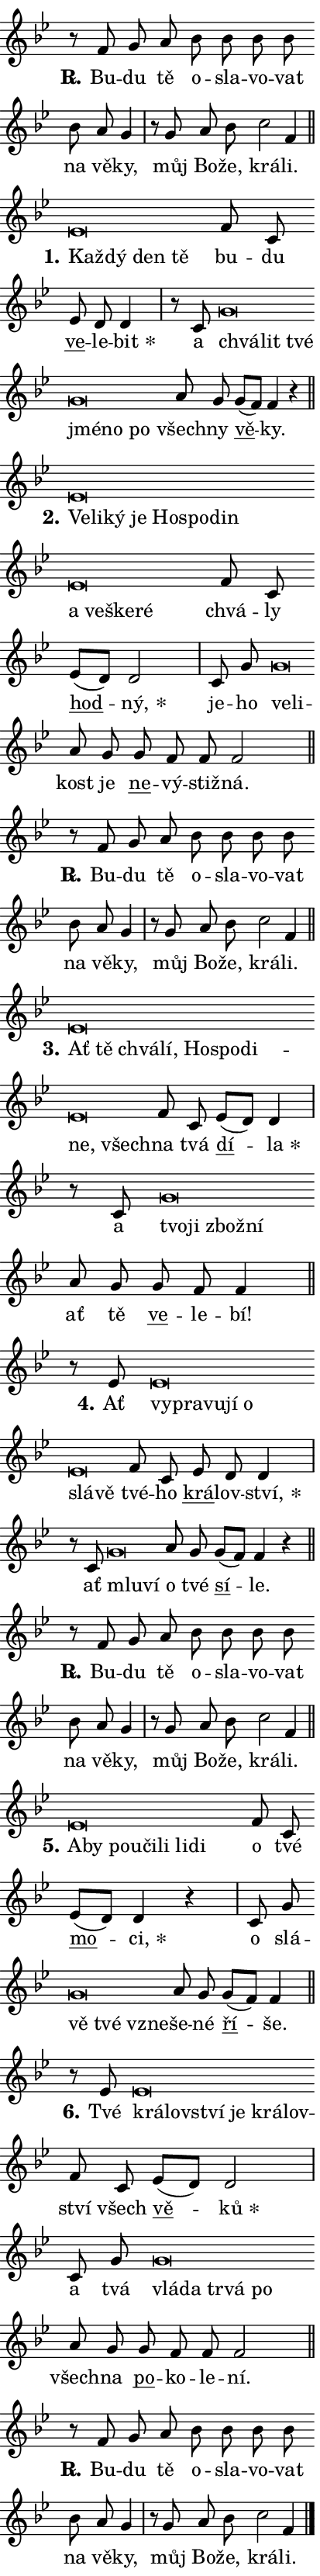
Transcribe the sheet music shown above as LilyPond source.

\version "2.24.0"
\header { tagline = "" }
\paper {
  indent = 0\cm
  top-margin = 0\cm
  right-margin = 0.13\cm % to fit lyric hyphens
  bottom-margin = 0\cm
  left-margin = 0\cm
  paper-width = 7\cm
  page-breaking = #ly:one-page-breaking
  system-system-spacing.basic-distance = #11
  score-system-spacing.basic-distance = #11
  ragged-last = ##f
}


%% Author: Thomas Morley
%% https://lists.gnu.org/archive/html/lilypond-user/2020-05/msg00002.html
#(define (line-position grob)
"Returns position of @var[grob} in current system:
   @code{'start}, if at first time-step
   @code{'end}, if at last time-step
   @code{'middle} otherwise
"
  (let* ((col (ly:item-get-column grob))
         (ln (ly:grob-object col 'left-neighbor))
         (rn (ly:grob-object col 'right-neighbor))
         (col-to-check-left (if (ly:grob? ln) ln col))
         (col-to-check-right (if (ly:grob? rn) rn col))
         (break-dir-left
           (and
             (ly:grob-property col-to-check-left 'non-musical #f)
             (ly:item-break-dir col-to-check-left)))
         (break-dir-right
           (and
             (ly:grob-property col-to-check-right 'non-musical #f)
             (ly:item-break-dir col-to-check-right))))
        (cond ((eqv? 1 break-dir-left) 'start)
              ((eqv? -1 break-dir-right) 'end)
              (else 'middle))))

#(define (tranparent-at-line-position vctor)
  (lambda (grob)
  "Relying on @code{line-position} select the relevant enry from @var{vctor}.
Used to determine transparency,"
    (case (line-position grob)
      ((end) (not (vector-ref vctor 0)))
      ((middle) (not (vector-ref vctor 1)))
      ((start) (not (vector-ref vctor 2))))))

noteHeadBreakVisibility =
#(define-music-function (break-visibility)(vector?)
"Makes @code{NoteHead}s transparent relying on @var{break-visibility}"
#{
  \override NoteHead.transparent =
    #(tranparent-at-line-position break-visibility)
#})

#(define delete-ledgers-for-transparent-note-heads
  (lambda (grob)
    "Reads whether a @code{NoteHead} is transparent.
If so this @code{NoteHead} is removed from @code{'note-heads} from
@var{grob}, which is supposed to be @code{LedgerLineSpanner}.
As a result ledgers are not printed for this @code{NoteHead}"
    (let* ((nhds-array (ly:grob-object grob 'note-heads))
           (nhds-list
             (if (ly:grob-array? nhds-array)
                 (ly:grob-array->list nhds-array)
                 '()))
           ;; Relies on the transparent-property being done before
           ;; Staff.LedgerLineSpanner.after-line-breaking is executed.
           ;; This is fragile ...
           (to-keep
             (remove
               (lambda (nhd)
                 (ly:grob-property nhd 'transparent #f))
               nhds-list)))
      ;; TODO find a better method to iterate over grob-arrays, similiar
      ;; to filter/remove etc for lists
      ;; For now rebuilt from scratch
      (set! (ly:grob-object grob 'note-heads)  '())
      (for-each
        (lambda (nhd)
          (ly:pointer-group-interface::add-grob grob 'note-heads nhd))
        to-keep))))

squashNotes = {
  \override NoteHead.X-extent = #'(-0.2 . 0.2)
  \override NoteHead.Y-extent = #'(-0.75 . 0)
  \override NoteHead.stencil =
    #(lambda (grob)
       (let ((pos (ly:grob-property grob 'staff-position)))
         (begin
           (if (< pos -7) (display "ERROR: Lower brevis then expected\n") (display ""))
           (if (<= pos -6) ly:text-interface::print ly:note-head::print))))
}
unSquashNotes = {
  \revert NoteHead.X-extent
  \revert NoteHead.Y-extent
  \revert NoteHead.stencil
}

hideNotes = \noteHeadBreakVisibility #begin-of-line-visible
unHideNotes = \noteHeadBreakVisibility #all-visible

% work-around for resetting accidentals
% https://lilypond.org/doc/v2.23/Documentation/notation/displaying-rhythms#unmetered-music
cadenzaMeasure = {
  \cadenzaOff
  \partial 1024 s1024
  \cadenzaOn
}

#(define-markup-command (accent layout props text) (markup?)
  "Underline accented syllable"
  (interpret-markup layout props
    #{\markup \override #'(offset . 4.3) \underline { #text }#}))

responsum = \markup \concat {
  "R" \hspace #-1.05 \path #0.1 #'((moveto 0 0.07) (lineto 0.9 0.8)) \hspace #0.05 "."
}

spaceSize = #0.6828661417322834 % exact space size for TeX Gyre Schola

\layout {
  \context {
    \Staff
    \remove "Time_signature_engraver"
    \override LedgerLineSpanner.after-line-breaking = #delete-ledgers-for-transparent-note-heads
  }
  \context {
    \Lyrics {
      \override LyricSpace.minimum-distance = \spaceSize
      \override LyricText.font-name = #"TeX Gyre Schola"
      \override LyricText.font-size = 1
      \override StanzaNumber.font-name = #"TeX Gyre Schola Bold"
      \override StanzaNumber.font-size = 1
    }
  }
  \context {
    \Score 
    \override NoteHead.text =
      #(lambda (grob) 
        (let ((pos (ly:grob-property grob 'staff-position)))
          #{\markup {
            \combine
              \halign #-0.55 \raise #(if (= pos -6) 0 0.5) \override #'(thickness . 2) \draw-line #'(3.2 . 0)
              \musicglyph "noteheads.sM1"
          }#}))
  }
}

% magnetic-lyrics.ily
%
%   written by
%     Jean Abou Samra <jean@abou-samra.fr>
%     Werner Lemberg <wl@gnu.org>
%
%   adapted by
%     Jiri Hon <jiri.hon@gmail.com>
%
% Version 2022-Apr-15

% https://www.mail-archive.com/lilypond-user@gnu.org/msg149350.html

#(define (Left_hyphen_pointer_engraver context)
   "Collect syllable-hyphen-syllable occurrences in lyrics and store
them in properties.  This engraver only looks to the left.  For
example, if the lyrics input is @code{foo -- bar}, it does the
following.

@itemize @bullet
@item
Set the @code{text} property of the @code{LyricHyphen} grob between
@q{foo} and @q{bar} to @code{foo}.

@item
Set the @code{left-hyphen} property of the @code{LyricText} grob with
text @q{foo} to the @code{LyricHyphen} grob between @q{foo} and
@q{bar}.
@end itemize

Use this auxiliary engraver in combination with the
@code{lyric-@/text::@/apply-@/magnetic-@/offset!} hook."
   (let ((hyphen #f)
         (text #f))
     (make-engraver
      (acknowledgers
       ((lyric-syllable-interface engraver grob source-engraver)
        (set! text grob)))
      (end-acknowledgers
       ((lyric-hyphen-interface engraver grob source-engraver)
        ;(when (not (grob::has-interface grob 'lyric-space-interface))
          (set! hyphen grob)));)
      ((stop-translation-timestep engraver)
       (when (and text hyphen)
         (ly:grob-set-object! text 'left-hyphen hyphen))
       (set! text #f)
       (set! hyphen #f)))))

#(define (lyric-text::apply-magnetic-offset! grob)
   "If the space between two syllables is less than the value in
property @code{LyricText@/.details@/.squash-threshold}, move the right
syllable to the left so that it gets concatenated with the left
syllable.

Use this function as a hook for
@code{LyricText@/.after-@/line-@/breaking} if the
@code{Left_@/hyphen_@/pointer_@/engraver} is active."
   (let ((hyphen (ly:grob-object grob 'left-hyphen #f)))
     (when hyphen
       (let ((left-text (ly:spanner-bound hyphen LEFT)))
         (when (grob::has-interface left-text 'lyric-syllable-interface)
           (let* ((common (ly:grob-common-refpoint grob left-text X))
                  (this-x-ext (ly:grob-extent grob common X))
                  (left-x-ext
                   (begin
                     ;; Trigger magnetism for left-text.
                     (ly:grob-property left-text 'after-line-breaking)
                     (ly:grob-extent left-text common X)))
                  ;; `delta` is the gap width between two syllables.
                  (delta (- (interval-start this-x-ext)
                            (interval-end left-x-ext)))
                  (details (ly:grob-property grob 'details))
                  (threshold (assoc-get 'squash-threshold details 0.2)))
             (when (< delta threshold)
               (let* (;; We have to manipulate the input text so that
                      ;; ligatures crossing syllable boundaries are not
                      ;; disabled.  For languages based on the Latin
                      ;; script this is essentially a beautification.
                      ;; However, for non-Western scripts it can be a
                      ;; necessity.
                      (lt (ly:grob-property left-text 'text))
                      (rt (ly:grob-property grob 'text))
                      (is-space (grob::has-interface hyphen 'lyric-space-interface))
                      (space (if is-space " " ""))
                      (extra-delta (if is-space spaceSize 0))
                      ;; Append new syllable.
                      (ltrt-space (if (and (string? lt) (string? rt))
                                (string-append lt space rt)
                                (make-concat-markup (list lt space rt))))
                      ;; Right-align `ltrt` to the right side.
                      (ltrt-space-markup (grob-interpret-markup
                               grob
                               (make-translate-markup
                                (cons (interval-length this-x-ext) 0)
                                (make-right-align-markup ltrt-space)))))
                 (begin
                   ;; Don't print `left-text`.
                   (ly:grob-set-property! left-text 'stencil #f)
                   ;; Set text and stencil (which holds all collected
                   ;; syllables so far) and shift it to the left.
                   (ly:grob-set-property! grob 'text ltrt-space)
                   (ly:grob-set-property! grob 'stencil ltrt-space-markup)
                   (ly:grob-translate-axis! grob (- (- delta extra-delta)) X))))))))))


#(define (lyric-hyphen::displace-bounds-first grob)
   ;; Make very sure this callback isn't triggered too early.
   (let ((left (ly:spanner-bound grob LEFT))
         (right (ly:spanner-bound grob RIGHT)))
     (ly:grob-property left 'after-line-breaking)
     (ly:grob-property right 'after-line-breaking)
     (ly:lyric-hyphen::print grob)))

squashThreshold = #0.4

\layout {
  \context {
    \Lyrics
    \consists #Left_hyphen_pointer_engraver
    \override LyricText.after-line-breaking =
      #lyric-text::apply-magnetic-offset!
    \override LyricHyphen.stencil = #lyric-hyphen::displace-bounds-first
    \override LyricText.details.squash-threshold = \squashThreshold
    \override LyricHyphen.minimum-distance = 0
    \override LyricHyphen.minimum-length = \squashThreshold
  }
}

squashText = \override LyricText.details.squash-threshold = 9999
unSquashText = \override LyricText.details.squash-threshold = \squashThreshold

leftText = \override LyricText.self-alignment-X = #LEFT
unLeftText = \revert LyricText.self-alignment-X

starOffset = #(lambda (grob) 
                (let ((x_offset (ly:self-alignment-interface::aligned-on-x-parent grob)))
                  (if (= x_offset 0) 0 (+ x_offset 1.2))))

star = #(define-music-function (syllable)(string?)
"Append star separator at the end of a syllable"
#{
  \once \override LyricText.X-offset = #starOffset
  \lyricmode { \markup {
    #syllable
    \override #'((font-name . "TeX Gyre Schola Bold")) \hspace #0.2 \lower #0.65 \larger "*"
  } }
#})

starAccent = #(define-music-function (syllable)(string?)
"Append star separator at the end of a syllable and make accent"
#{
  \once \override LyricText.X-offset = #starOffset
  \lyricmode { \markup {
    \accent #syllable
    \override #'((font-name . "TeX Gyre Schola Bold")) \hspace #0.2 \lower #0.65 \larger "*"
  } }
#})

breath = #(define-music-function (syllable)(string?)
"Append breathing indicator at the end of a syllable"
#{
  \lyricmode { \markup { #syllable "+" } }
#})

optionalBreath = #(define-music-function (syllable)(string?)
"Append optional breathing indicator at the end of a syllable"
#{
  \lyricmode { \markup { #syllable "(+)" } }
#})


\score {
    <<
        \new Voice = "melody" { \cadenzaOn \key bes \major \relative { r8 f' g a bes bes bes bes \bar "" bes a g4 \cadenzaMeasure \bar "|" r8 g a bes \bar "" c2 f,4 \cadenzaMeasure \bar "||" \break } }
        \new Lyrics \lyricsto "melody" { \lyricmode { \set stanza = \responsum
Bu -- du tě o -- sla -- vo -- vat na vě -- ky, můj Bo -- že, krá -- li. } }
    >>
    \layout {}
}

\score {
    <<
        \new Voice = "melody" { \cadenzaOn \key bes \major \relative { \squashNotes es'\breve*1/16 \hideNotes \breve*1/16 \bar "" \breve*1/16 \breve*1/16 \bar "" \unHideNotes \unSquashNotes f8 c \bar "" es d d4 \cadenzaMeasure \bar "|" r8 c8 \squashNotes g'\breve*1/16 \hideNotes \breve*1/16 \bar "" \breve*1/16 \bar "" \breve*1/16 \bar "" \breve*1/16 \breve*1/16 \bar "" \unHideNotes \unSquashNotes a8 g \bar "" g[( f)] f4 r \cadenzaMeasure \bar "||" \break } }
        \new Lyrics \lyricsto "melody" { \lyricmode { \set stanza = "1."
\leftText Kaž -- \squashText dý den tě \unLeftText \unSquashText bu -- du \markup \accent ve -- le -- \star bit a \leftText chvá -- \squashText lit tvé jmé -- no po \unLeftText \unSquashText všech -- ny \markup \accent vě -- ky. } }
    >>
    \layout {}
}

\score {
    <<
        \new Voice = "melody" { \cadenzaOn \key bes \major \relative { \squashNotes es'\breve*1/16 \hideNotes \breve*1/16 \bar "" \breve*1/16 \bar "" \breve*1/16 \bar "" \breve*1/16 \bar "" \breve*1/16 \bar "" \breve*1/16 \bar "" \breve*1/16 \bar "" \breve*1/16 \bar "" \breve*1/16 \breve*1/16 \bar "" \unHideNotes \unSquashNotes f8 c \bar "" es[( d)] d2 \cadenzaMeasure \bar "|" c8 g' \bar "" \squashNotes g\breve*1/16 \hideNotes \breve*1/16 \bar "" \unHideNotes \unSquashNotes a8 g \bar "" g f f f2 \cadenzaMeasure \bar "||" \break } }
        \new Lyrics \lyricsto "melody" { \lyricmode { \set stanza = "2."
\leftText Ve -- \squashText li -- ký je Ho -- spo -- din a ve -- ške -- ré \unLeftText \unSquashText chvá -- ly \markup \accent hod -- \star ný, je -- ho \leftText ve -- \squashText li -- \unLeftText \unSquashText kost je \markup \accent ne -- vý -- stiž -- ná. } }
    >>
    \layout {}
}

\score {
    <<
        \new Voice = "melody" { \cadenzaOn \key bes \major \relative { r8 f' g a bes bes bes bes \bar "" bes a g4 \cadenzaMeasure \bar "|" r8 g a bes \bar "" c2 f,4 \cadenzaMeasure \bar "||" \break } }
        \new Lyrics \lyricsto "melody" { \lyricmode { \set stanza = \responsum
Bu -- du tě o -- sla -- vo -- vat na vě -- ky, můj Bo -- že, krá -- li. } }
    >>
    \layout {}
}

\score {
    <<
        \new Voice = "melody" { \cadenzaOn \key bes \major \relative { \squashNotes es'\breve*1/16 \hideNotes \breve*1/16 \bar "" \breve*1/16 \bar "" \breve*1/16 \bar "" \breve*1/16 \bar "" \breve*1/16 \bar "" \breve*1/16 \bar "" \breve*1/16 \breve*1/16 \bar "" \unHideNotes \unSquashNotes f8 c \bar "" es[( d)] d4 \cadenzaMeasure \bar "|" r8 c8 \squashNotes g'\breve*1/16 \hideNotes \breve*1/16 \bar "" \breve*1/16 \breve*1/16 \bar "" \unHideNotes \unSquashNotes a8 g \bar "" g f f4 \cadenzaMeasure \bar "||" \break } }
        \new Lyrics \lyricsto "melody" { \lyricmode { \set stanza = "3."
\leftText Ať \squashText tě chvá -- lí, Ho -- spo -- di -- ne, všech -- \unLeftText \unSquashText na tvá \markup \accent dí -- \star la a \leftText tvo -- \squashText ji zbož -- ní \unLeftText \unSquashText ať tě \markup \accent ve -- le -- bí! } }
    >>
    \layout {}
}

\score {
    <<
        \new Voice = "melody" { \cadenzaOn \key bes \major \relative { r8 es'8 \squashNotes es\breve*1/16 \hideNotes \breve*1/16 \bar "" \breve*1/16 \bar "" \breve*1/16 \bar "" \breve*1/16 \bar "" \breve*1/16 \breve*1/16 \bar "" \unHideNotes \unSquashNotes f8 c \bar "" es d d4 \cadenzaMeasure \bar "|" r8 c8 \squashNotes g'\breve*1/16 \hideNotes \breve*1/16 \bar "" \unHideNotes \unSquashNotes a8 g \bar "" g[( f)] f4 r \cadenzaMeasure \bar "||" \break } }
        \new Lyrics \lyricsto "melody" { \lyricmode { \set stanza = "4."
Ať \leftText vy -- \squashText pra -- vu -- jí o slá -- vě \unLeftText \unSquashText tvé -- ho \markup \accent krá -- lov -- \star ství, ať \leftText mlu -- \squashText ví \unLeftText \unSquashText o tvé \markup \accent sí -- le. } }
    >>
    \layout {}
}

\score {
    <<
        \new Voice = "melody" { \cadenzaOn \key bes \major \relative { r8 f' g a bes bes bes bes \bar "" bes a g4 \cadenzaMeasure \bar "|" r8 g a bes \bar "" c2 f,4 \cadenzaMeasure \bar "||" \break } }
        \new Lyrics \lyricsto "melody" { \lyricmode { \set stanza = \responsum
Bu -- du tě o -- sla -- vo -- vat na vě -- ky, můj Bo -- že, krá -- li. } }
    >>
    \layout {}
}

\score {
    <<
        \new Voice = "melody" { \cadenzaOn \key bes \major \relative { \squashNotes es'\breve*1/16 \hideNotes \breve*1/16 \bar "" \breve*1/16 \bar "" \breve*1/16 \bar "" \breve*1/16 \bar "" \breve*1/16 \bar "" \breve*1/16 \breve*1/16 \bar "" \unHideNotes \unSquashNotes f8 c \bar "" es[( d)] d4 r \cadenzaMeasure \bar "|" c8 g' \bar "" \squashNotes g\breve*1/16 \hideNotes \breve*1/16 \breve*1/16 \bar "" \unHideNotes \unSquashNotes a8 g \bar "" g[( f)] f4 \cadenzaMeasure \bar "||" \break } }
        \new Lyrics \lyricsto "melody" { \lyricmode { \set stanza = "5."
\leftText A -- \squashText by po -- u -- či -- li li -- di \unLeftText \unSquashText o tvé \markup \accent mo -- \star ci, o slá -- \leftText vě \squashText tvé vzne -- \unLeftText \unSquashText še -- né \markup \accent ří -- še. } }
    >>
    \layout {}
}

\score {
    <<
        \new Voice = "melody" { \cadenzaOn \key bes \major \relative { r8 es'8 \squashNotes es\breve*1/16 \hideNotes \breve*1/16 \bar "" \breve*1/16 \bar "" \breve*1/16 \bar "" \breve*1/16 \breve*1/16 \bar "" \unHideNotes \unSquashNotes f8 c \bar "" es[( d)] d2 \cadenzaMeasure \bar "|" c8 g' \bar "" \squashNotes g\breve*1/16 \hideNotes \breve*1/16 \bar "" \breve*1/16 \bar "" \breve*1/16 \breve*1/16 \bar "" \unHideNotes \unSquashNotes a8 g \bar "" g f f f2 \cadenzaMeasure \bar "||" \break } }
        \new Lyrics \lyricsto "melody" { \lyricmode { \set stanza = "6."
Tvé \leftText krá -- \squashText lov -- ství je krá -- lov -- \unLeftText \unSquashText ství všech \markup \accent vě -- \star ků a tvá \leftText vlá -- \squashText da tr -- vá po \unLeftText \unSquashText všech -- na \markup \accent po -- ko -- le -- ní. } }
    >>
    \layout {}
}

\score {
    <<
        \new Voice = "melody" { \cadenzaOn \key bes \major \relative { r8 f' g a bes bes bes bes \bar "" bes a g4 \cadenzaMeasure \bar "|" r8 g a bes \bar "" c2 f,4 \cadenzaMeasure \bar "||" \break } \bar "|." }
        \new Lyrics \lyricsto "melody" { \lyricmode { \set stanza = \responsum
Bu -- du tě o -- sla -- vo -- vat na vě -- ky, můj Bo -- že, krá -- li. } }
    >>
    \layout {}
}
